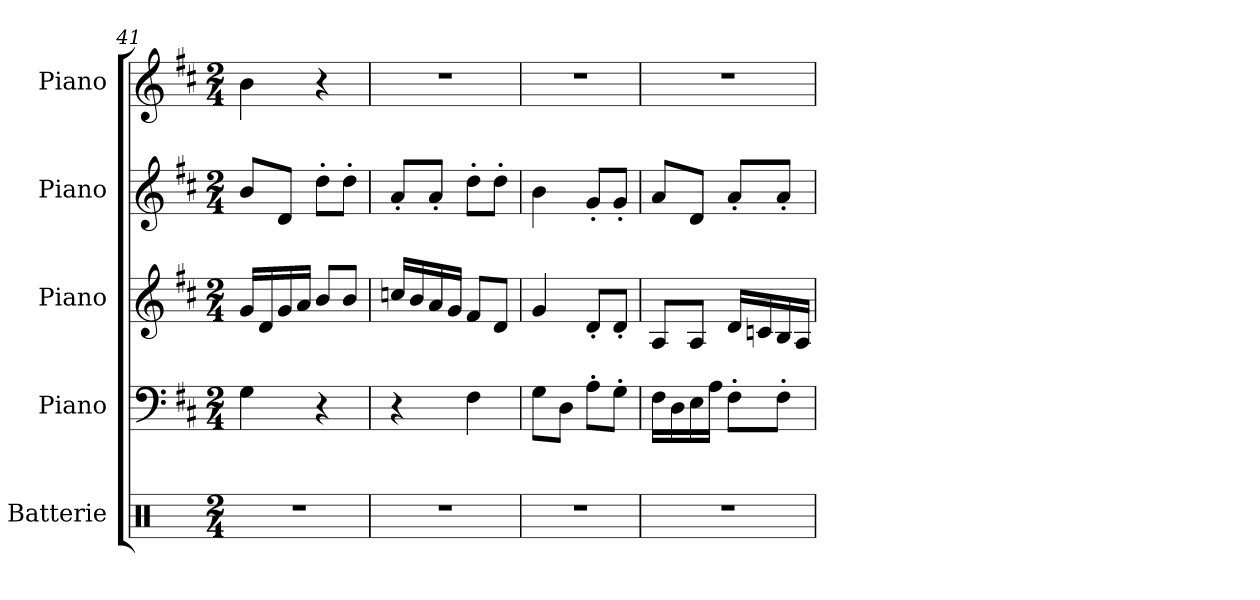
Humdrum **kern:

**kern	**kern	**kern	**kern	**kern
*part5	*part4	*part3	*part2	*part1
*staff5	*staff4	*staff3	*staff2	*staff1
*I"Batterie	*I"Piano	*I"Piano	*I"Piano	*I"Piano
*I'Batt.	*I'Pia.	*I'Pia.	*I'Pia.	*I'Pia.
*clefX	*clefF4	*clefG2	*clefG2	*clefG2
*k[]	*k[f#c#]	*k[f#c#]	*k[f#c#]	*k[f#c#]
*M2/4	*M2/4	*M2/4	*M2/4	*M2/4
=41	=41	=41	=41	=41
2r	4G\	16g/LL	8b/L	4b\
.	.	16d/	.	.
.	.	16g/	8d/J	.
.	.	16a/JJ	.	.
.	4r	8b/L	8dd'\L	4r
.	.	8b/J	8dd'\J	.
=42	=42	=42	=42	=42
2r	4r	16ccn/LL	8a'/L	2r
.	.	16b/	.	.
.	.	16a/	8a'/J	.
.	.	16g/JJ	.	.
.	4F#\	8f#/L	8dd'\L	.
.	.	8d/J	8dd'\J	.
!!LO:PB:g=z
=43	=43	=43	=43	=43
2r	8G\L	4g/	4b\	2r
.	8D\J	.	.	.
.	8A'\L	8d'/L	8g'/L	.
.	8G'\J	8d'/J	8g'/J	.
=44	=44	=44	=44	=44
2r	16F#\LL	8A/L	8a/L	2r
.	16D\	.	.	.
.	16E\	8A/J	8d/J	.
.	16A\JJ	.	.	.
.	8F#'\L	16d/LL	8a'/L	.
.	.	16cn/	.	.
.	8F#'\J	16B/	8a'/J	.
.	.	16A/JJ	.	.
=	=	=	=	=
*-	*-	*-	*-	*-
